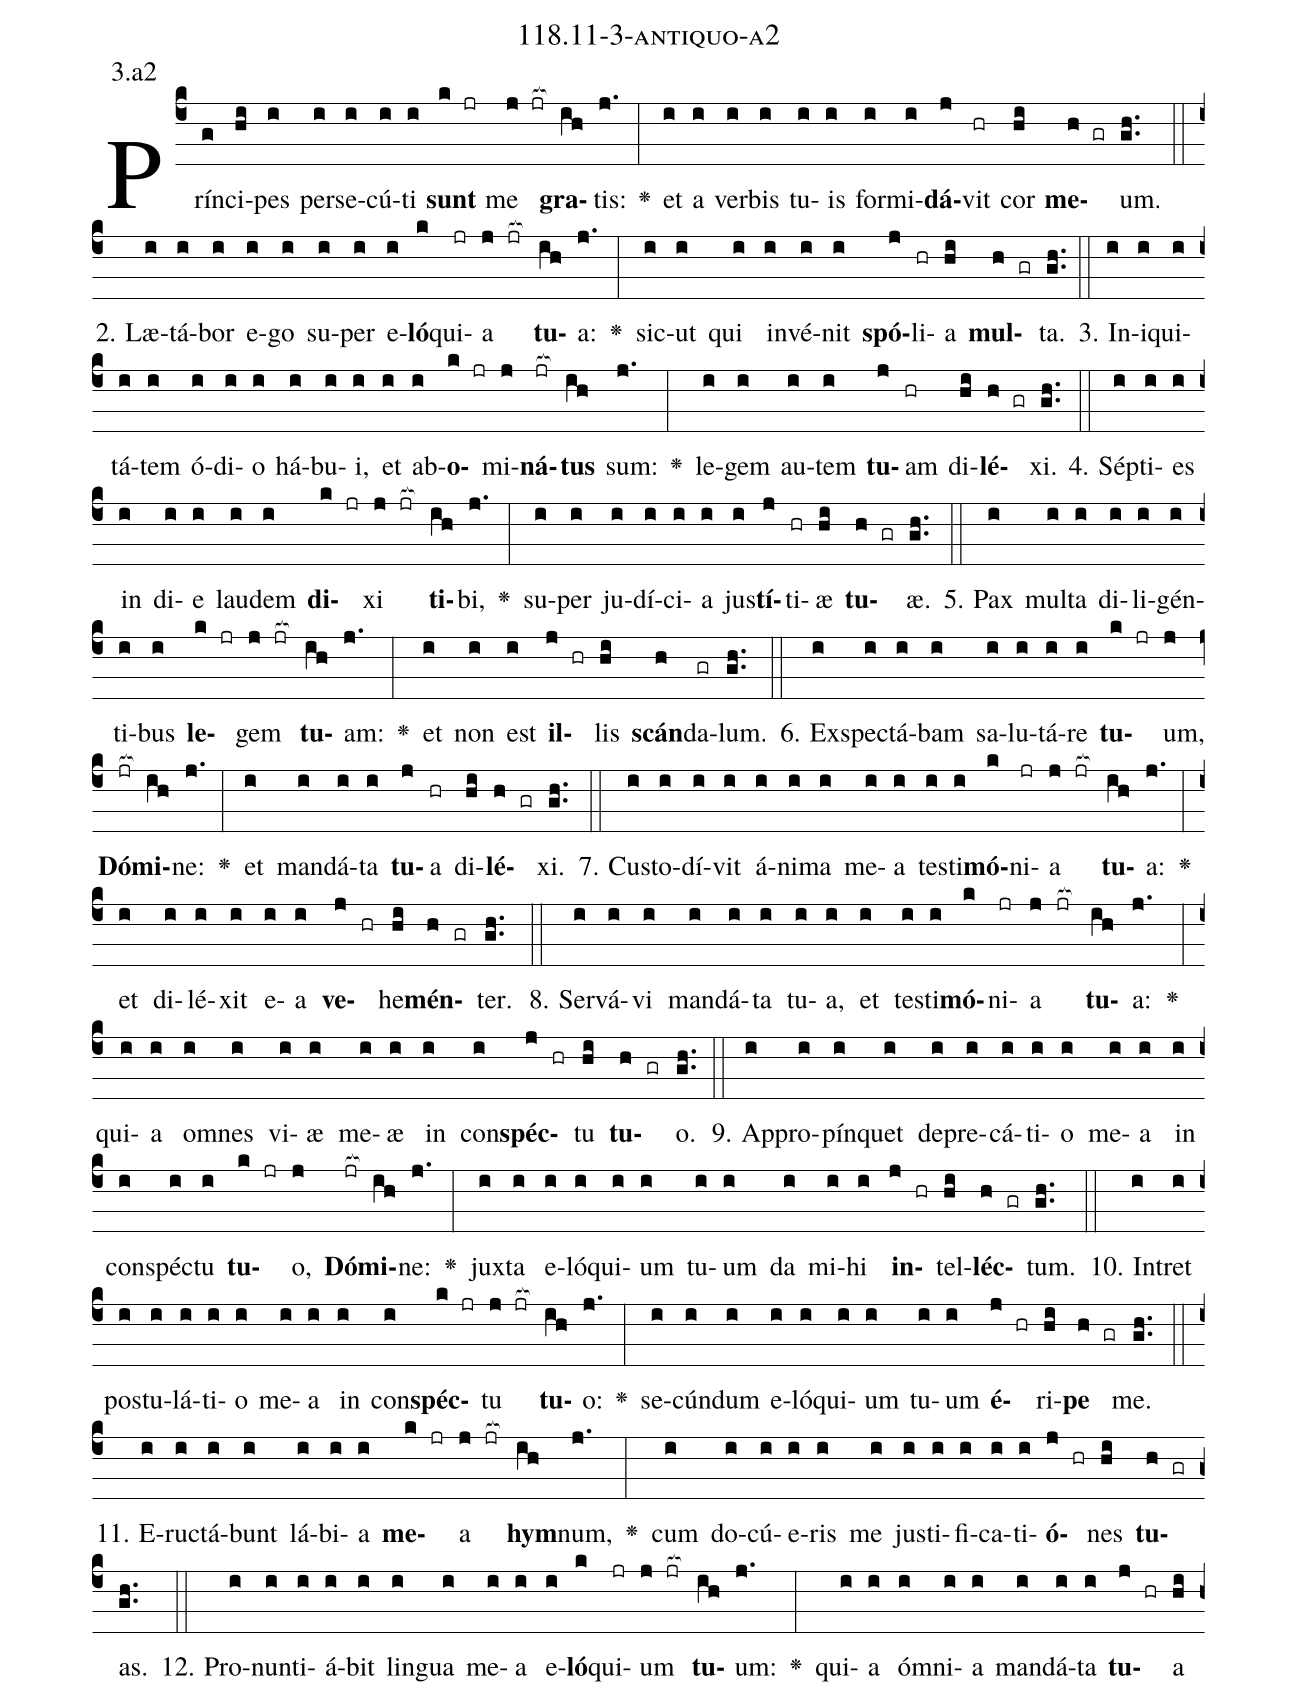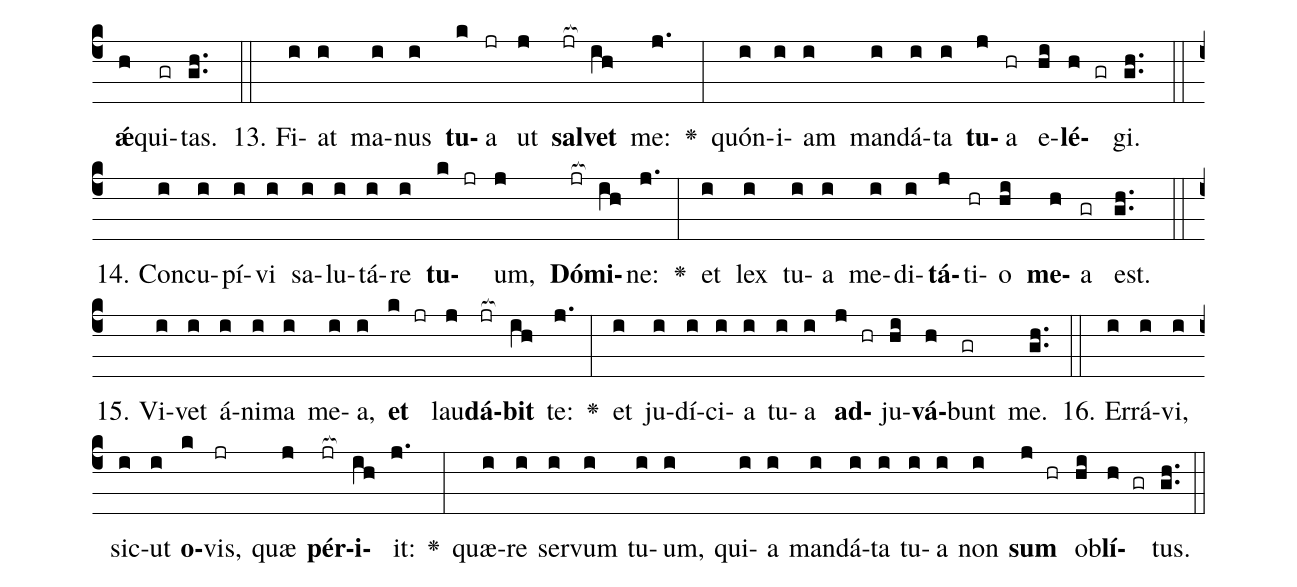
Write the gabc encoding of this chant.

name: 118.11-3-antiquo-a2;
annotation: 3.a2;
%%
(c4)Prín(g)ci(hi)pes(i) per(i)se(i)cú(i)ti(i) <b>sunt</b>(k jr) me(j jr[ocb:1{]) <b>gra</b>(ih[ocb:0}])tis:(j.) <v>\greheightstar</v>(:) et(i) a(i) ver(i)bis(i) tu(i)is(i) for(i)mi(i)<b>dá</b>(j)vit(hr) cor(hi) <b>me</b>(h gr)um.(gh..) (::)
2. Læ(i)tá(i)bor(i) e(i)go(i) su(i)per(i) e(i)<b>ló</b>(k)qui(jr)a(j jr[ocb:1{]) <b>tu</b>(ih[ocb:0}])a:(j.) <v>\greheightstar</v>(:) sic(i)ut(i) qui(i) in(i)vé(i)nit(i) <b>spó</b>(j)li(hr)a(hi) <b>mul</b>(h gr)ta.(gh..) (::)
3. In(i)i(i)qui(i)tá(i)tem(i) ó(i)di(i)o(i) há(i)bu(i)i,(i) et(i) ab(i)<b>o</b>(k jr)mi(j)<b>ná</b>(jr[ocb:1{])<b>tus</b>(ih[ocb:0}]) sum:(j.) <v>\greheightstar</v>(:) le(i)gem(i) au(i)tem(i) <b>tu</b>(j)am(hr) di(hi)<b>lé</b>(h gr)xi.(gh..) (::)
4. Sép(i)ti(i)es(i) in(i) di(i)e(i) lau(i)dem(i) <b>di</b>(k jr)xi(j jr[ocb:1{]) <b>ti</b>(ih[ocb:0}])bi,(j.) <v>\greheightstar</v>(:) su(i)per(i) ju(i)dí(i)ci(i)a(i) jus(i)<b>tí</b>(j)ti(hr)æ(hi) <b>tu</b>(h gr)æ.(gh..) (::)
5. Pax(i) mul(i)ta(i) di(i)li(i)gén(i)ti(i)bus(i) <b>le</b>(k jr)gem(j jr[ocb:1{]) <b>tu</b>(ih[ocb:0}])am:(j.) <v>\greheightstar</v>(:) et(i) non(i) est(i) <b>il</b>(j hr)lis(hi) <b>scán</b>(h)da(gr)lum.(gh..) (::)
6. Ex(i)spec(i)tá(i)bam(i) sa(i)lu(i)tá(i)re(i) <b>tu</b>(k jr)um,(j) <b>Dó</b>(jr[ocb:1{])<b>mi</b>(ih[ocb:0}])ne:(j.) <v>\greheightstar</v>(:) et(i) man(i)dá(i)ta(i) <b>tu</b>(j)a(hr) di(hi)<b>lé</b>(h gr)xi.(gh..) (::)
7. Cus(i)to(i)dí(i)vit(i) á(i)ni(i)ma(i) me(i)a(i) tes(i)ti(i)<b>mó</b>(k)ni(jr)a(j jr[ocb:1{]) <b>tu</b>(ih[ocb:0}])a:(j.) <v>\greheightstar</v>(:) et(i) di(i)lé(i)xit(i) e(i)a(i) <b>ve</b>(j hr)he(hi)<b>mén</b>(h gr)ter.(gh..) (::)
8. Ser(i)vá(i)vi(i) man(i)dá(i)ta(i) tu(i)a,(i) et(i) tes(i)ti(i)<b>mó</b>(k)ni(jr)a(j jr[ocb:1{]) <b>tu</b>(ih[ocb:0}])a:(j.) <v>\greheightstar</v>(:) qui(i)a(i) om(i)nes(i) vi(i)æ(i) me(i)æ(i) in(i) con(i)<b>spéc</b>(j hr)tu(hi) <b>tu</b>(h gr)o.(gh..) (::)
9. Ap(i)pro(i)pín(i)quet(i) de(i)pre(i)cá(i)ti(i)o(i) me(i)a(i) in(i) con(i)spéc(i)tu(i) <b>tu</b>(k jr)o,(j) <b>Dó</b>(jr[ocb:1{])<b>mi</b>(ih[ocb:0}])ne:(j.) <v>\greheightstar</v>(:) jux(i)ta(i) e(i)ló(i)qui(i)um(i) tu(i)um(i) da(i) mi(i)hi(i) <b>in</b>(j hr)tel(hi)<b>léc</b>(h gr)tum.(gh..) (::)
10. In(i)tret(i) pos(i)tu(i)lá(i)ti(i)o(i) me(i)a(i) in(i) con(i)<b>spéc</b>(k jr)tu(j jr[ocb:1{]) <b>tu</b>(ih[ocb:0}])o:(j.) <v>\greheightstar</v>(:) se(i)cún(i)dum(i) e(i)ló(i)qui(i)um(i) tu(i)um(i) <b>é</b>(j hr)ri(hi)<b>pe</b>(h gr) me.(gh..) (::)
11. E(i)ruc(i)tá(i)bunt(i) lá(i)bi(i)a(i) <b>me</b>(k jr)a(j jr[ocb:1{]) <b>hym</b>(ih[ocb:0}])num,(j.) <v>\greheightstar</v>(:) cum(i) do(i)cú(i)e(i)ris(i) me(i) jus(i)ti(i)fi(i)ca(i)ti(i)<b>ó</b>(j hr)nes(hi) <b>tu</b>(h gr)as.(gh..) (::)
12. Pro(i)nun(i)ti(i)á(i)bit(i) lin(i)gua(i) me(i)a(i) e(i)<b>ló</b>(k)qui(jr)um(j jr[ocb:1{]) <b>tu</b>(ih[ocb:0}])um:(j.) <v>\greheightstar</v>(:) qui(i)a(i) óm(i)ni(i)a(i) man(i)dá(i)ta(i) <b>tu</b>(j hr)a(hi) <b>ǽ</b>(h)qui(gr)tas.(gh..) (::)
13. Fi(i)at(i) ma(i)nus(i) <b>tu</b>(k)a(jr) ut(j) <b>sal</b>(jr[ocb:1{])<b>vet</b>(ih[ocb:0}]) me:(j.) <v>\greheightstar</v>(:) quón(i)i(i)am(i) man(i)dá(i)ta(i) <b>tu</b>(j)a(hr) e(hi)<b>lé</b>(h gr)gi.(gh..) (::)
14. Con(i)cu(i)pí(i)vi(i) sa(i)lu(i)tá(i)re(i) <b>tu</b>(k jr)um,(j) <b>Dó</b>(jr[ocb:1{])<b>mi</b>(ih[ocb:0}])ne:(j.) <v>\greheightstar</v>(:) et(i) lex(i) tu(i)a(i) me(i)di(i)<b>tá</b>(j)ti(hr)o(hi) <b>me</b>(h)a(gr) est.(gh..) (::)
15. Vi(i)vet(i) á(i)ni(i)ma(i) me(i)a,(i) <b>et</b>(k jr) lau(j)<b>dá</b>(jr[ocb:1{])<b>bit</b>(ih[ocb:0}]) te:(j.) <v>\greheightstar</v>(:) et(i) ju(i)dí(i)ci(i)a(i) tu(i)a(i) <b>ad</b>(j hr)ju(hi)<b>vá</b>(h)bunt(gr) me.(gh..) (::)
16. Er(i)rá(i)vi,(i) sic(i)ut(i) <b>o</b>(k)vis,(jr) quæ(j) <b>pér</b>(jr[ocb:1{])<b>i</b>(ih[ocb:0}])it:(j.) <v>\greheightstar</v>(:) quæ(i)re(i) ser(i)vum(i) tu(i)um,(i) qui(i)a(i) man(i)dá(i)ta(i) tu(i)a(i) non(i) <b>sum</b>(j hr) ob(hi)<b>lí</b>(h gr)tus.(gh..) (::)
